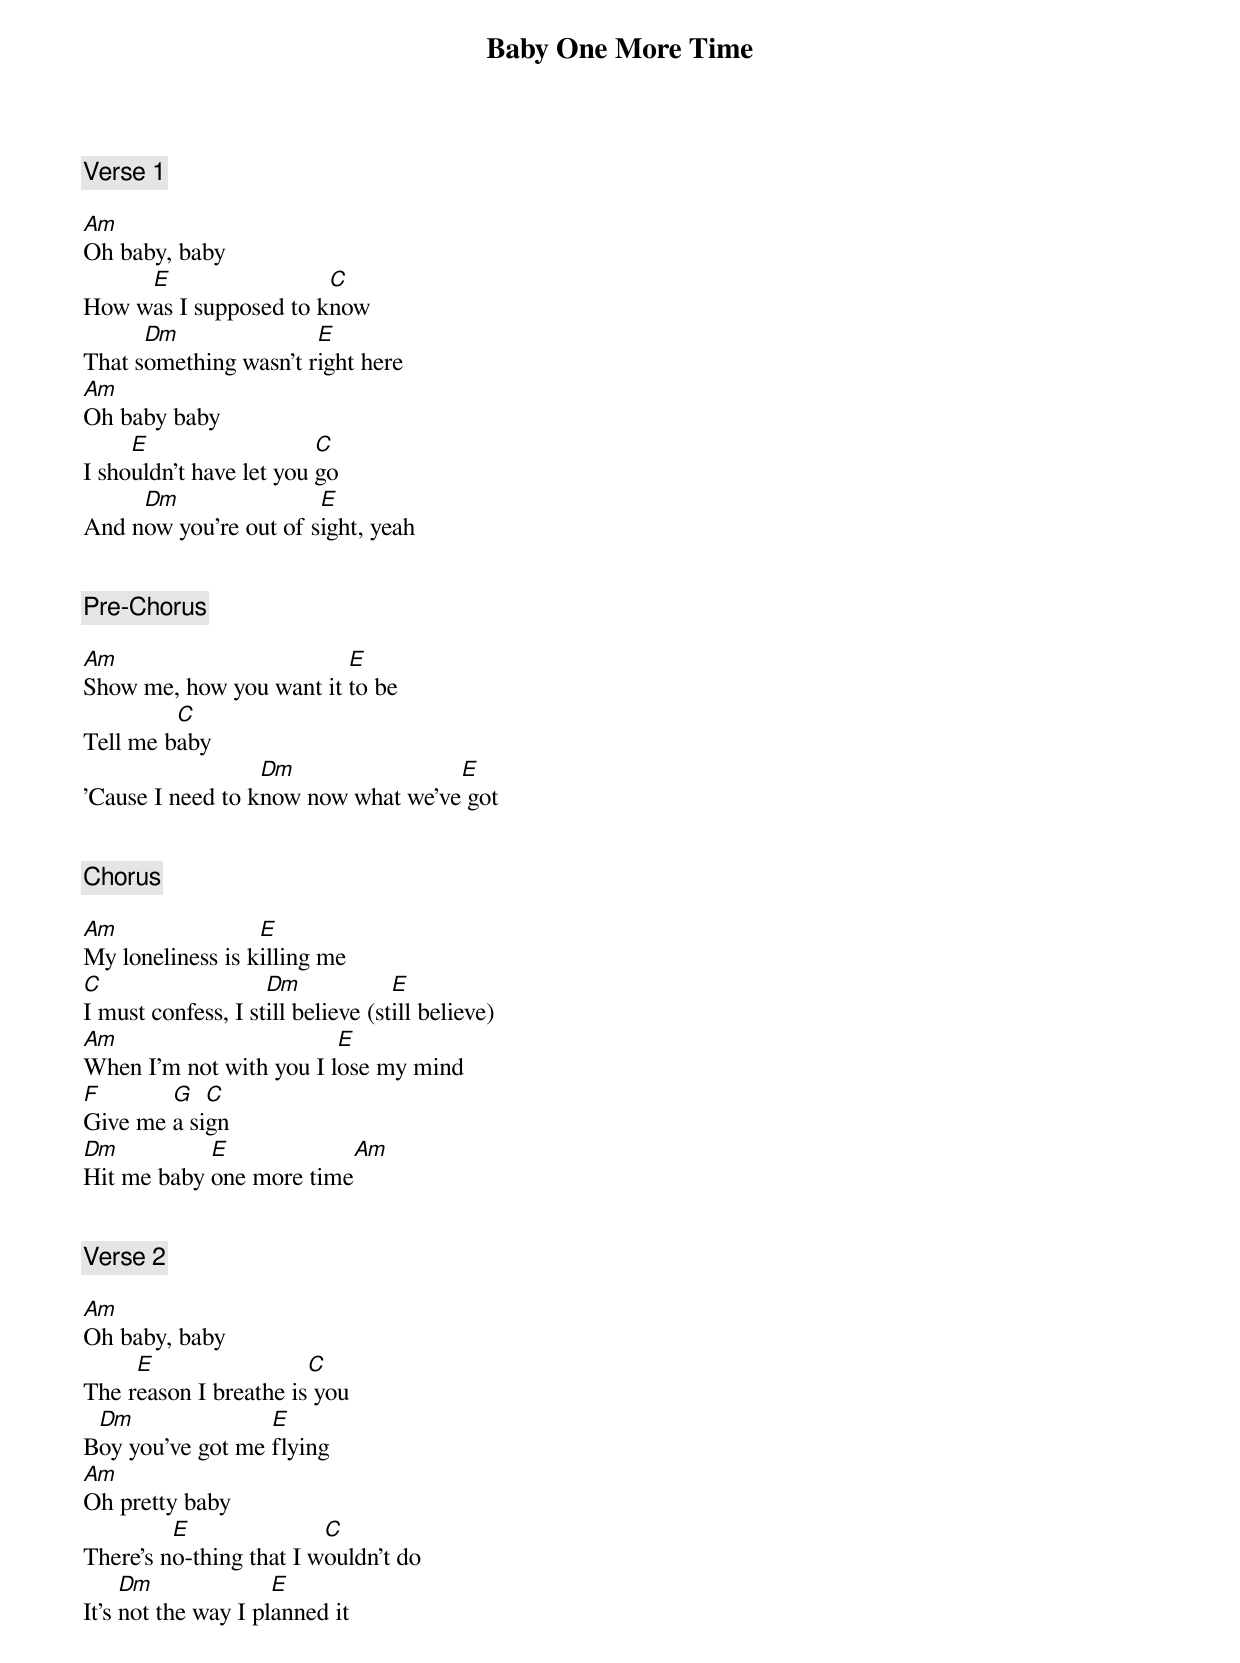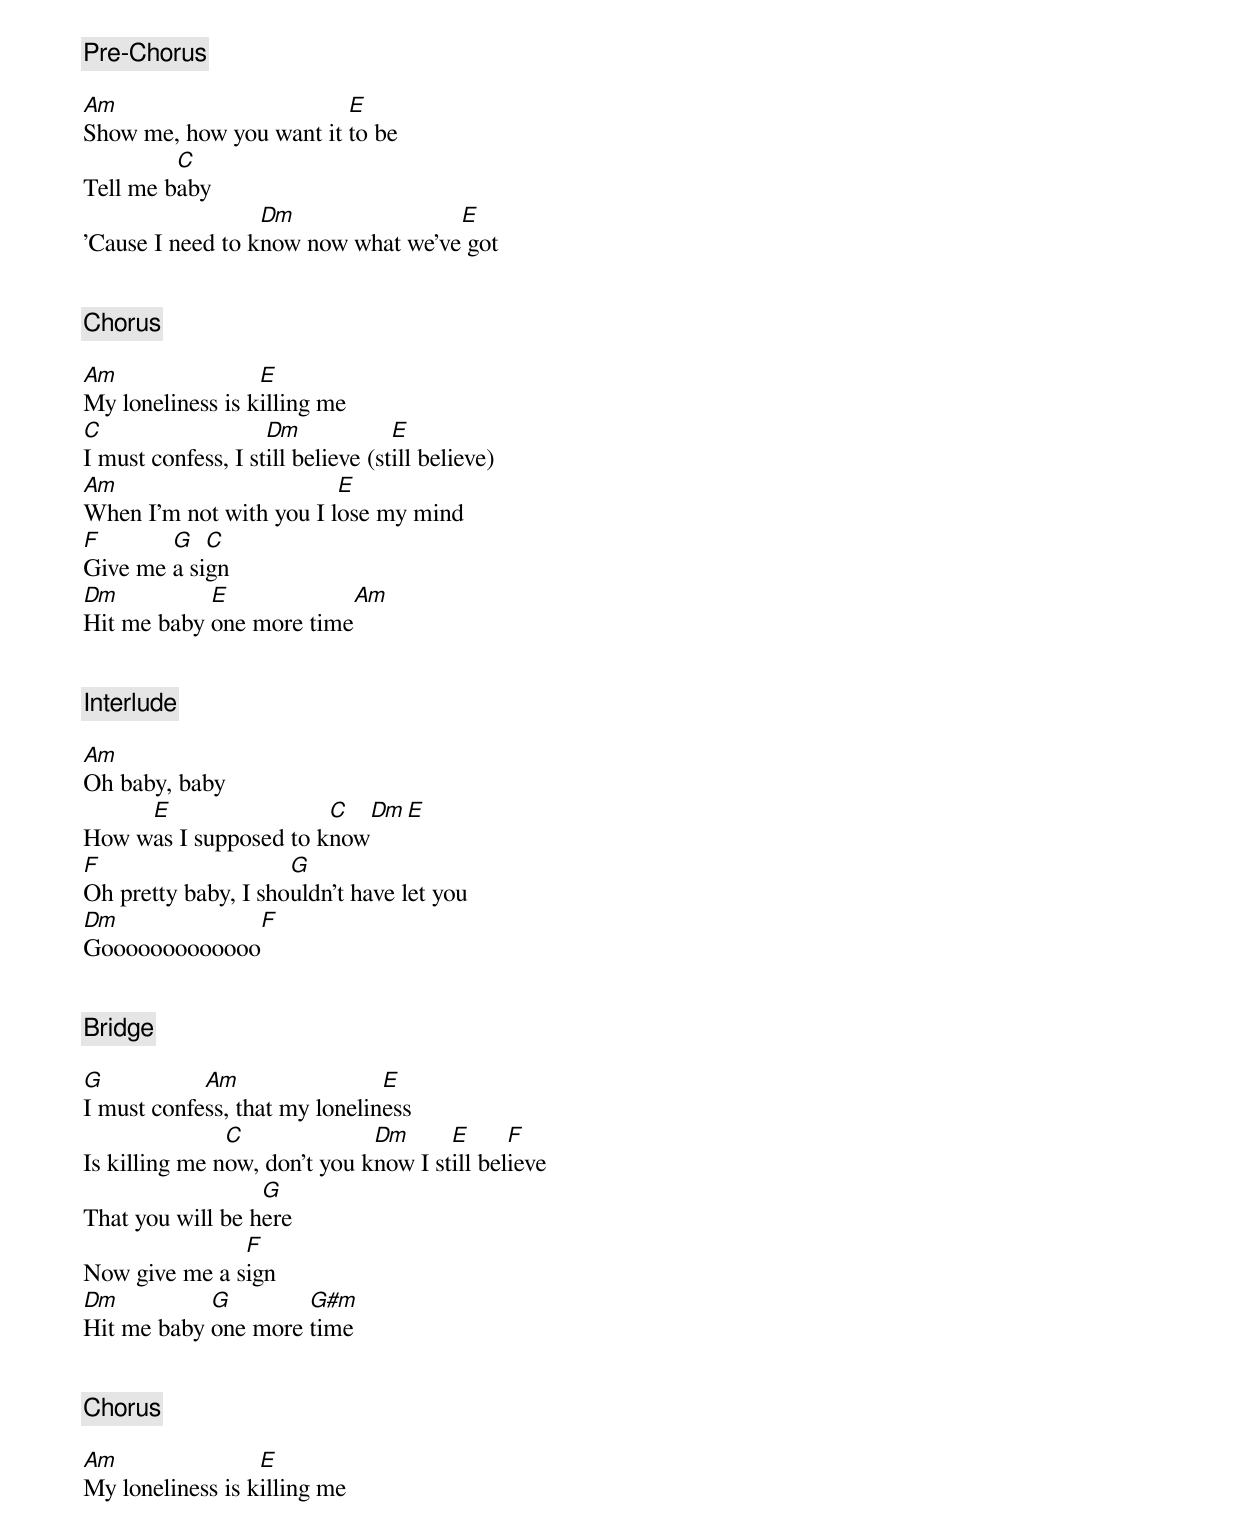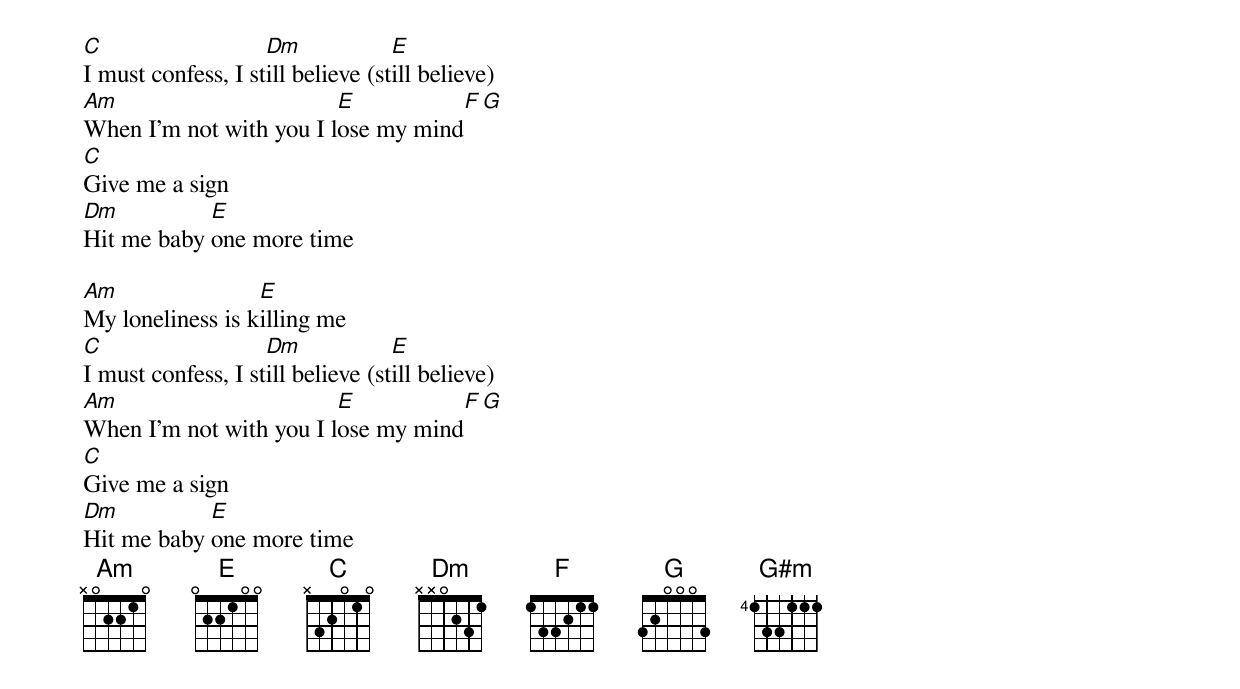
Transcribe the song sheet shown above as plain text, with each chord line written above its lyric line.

Baby One More Time

[Verse 1]

Am
Oh baby, baby
     E                 C
How was I supposed to know
      Dm               E
That something wasn't right here
Am
Oh baby baby
     E                   C
I shouldn't have let you go
     Dm                E
And now you're out of sight, yeah


[Pre-Chorus]

Am                       E
Show me, how you want it to be
         C
Tell me baby
                  Dm                E
'Cause I need to know now what we've got


[Chorus]

Am                E
My loneliness is killing me
C                   Dm             E
I must confess, I still believe (still believe)
Am                       E
When I'm not with you I lose my mind
F       G   C
Give me a sign
Dm          E                   Am
Hit me baby one more time


[Verse 2]

Am
Oh baby, baby
     E                 C
The reason I breathe is you
 Dm               E
Boy you've got me flying
Am
Oh pretty baby
         E               C
There's no-thing that I wouldn't do
     Dm              E
It's not the way I planned it


[Pre-Chorus]

Am                       E
Show me, how you want it to be
         C
Tell me baby
                  Dm                E
'Cause I need to know now what we've got


[Chorus]

Am                E
My loneliness is killing me
C                   Dm             E
I must confess, I still believe (still believe)
Am                       E
When I'm not with you I lose my mind
F       G   C
Give me a sign
Dm          E                   Am
Hit me baby one more time


[Interlude]

Am
Oh baby, baby
     E                 C      Dm  E
How was I supposed to know
F                    G
Oh pretty baby, I shouldn't have let you
Dm             F
Gooooooooooooo


[Bridge]

G           Am                 E
I must confess, that my loneliness
               C              Dm      E      F
Is killing me now, don't you know I still believe
                  G
That you will be here
               F
Now give me a sign
Dm          G        G#m
Hit me baby one more time


[Chorus]

Am                E
My loneliness is killing me
C                   Dm             E
I must confess, I still believe (still believe)
Am                       E           F  G
When I'm not with you I lose my mind
C
Give me a sign
Dm          E
Hit me baby one more time

Am                E
My loneliness is killing me
C                   Dm             E
I must confess, I still believe (still believe)
Am                       E           F  G
When I'm not with you I lose my mind
C
Give me a sign
Dm          E
Hit me baby one more time
